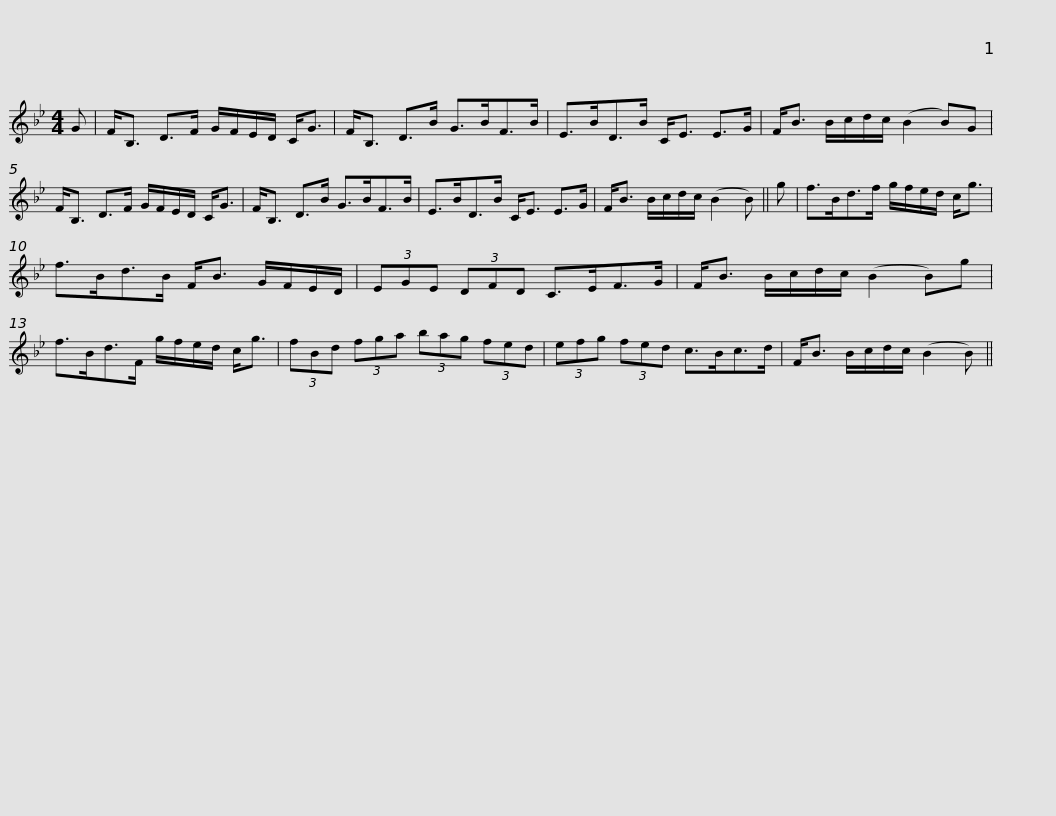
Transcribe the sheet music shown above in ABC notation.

X:1
L:1/8
M:4/4
I:linebreak $
K:Bb
V:1 treble
V:1
 G | F<B, D>F G/F/E/D/ C<G | F<B, D>B G>BF>B | E>BD>B C<E E>G | F<B B/c/d/c/ (B2 B)G |$ %5
 F<B, D>F G/F/E/D/ C<G | F<B, D>B G>BF>B | E>BD>B C<E E>G | F<B B/c/d/c/ (B2 B) || g |$ %10
 f>Bd>f g/f/e/d/ c<g | f>Bd>B F<B G/F/E/D/ | (3EGE (3DFD C>EF>G | F<B B/c/d/c/ (B2 B)g |$ f>Bd>F g/f/e/d/ c<g | %15
 (3fBd (3fga (3bag (3fed | (3efg (3fed c>Bc>d | F<B B/c/d/c/ (B2 B) || %18
